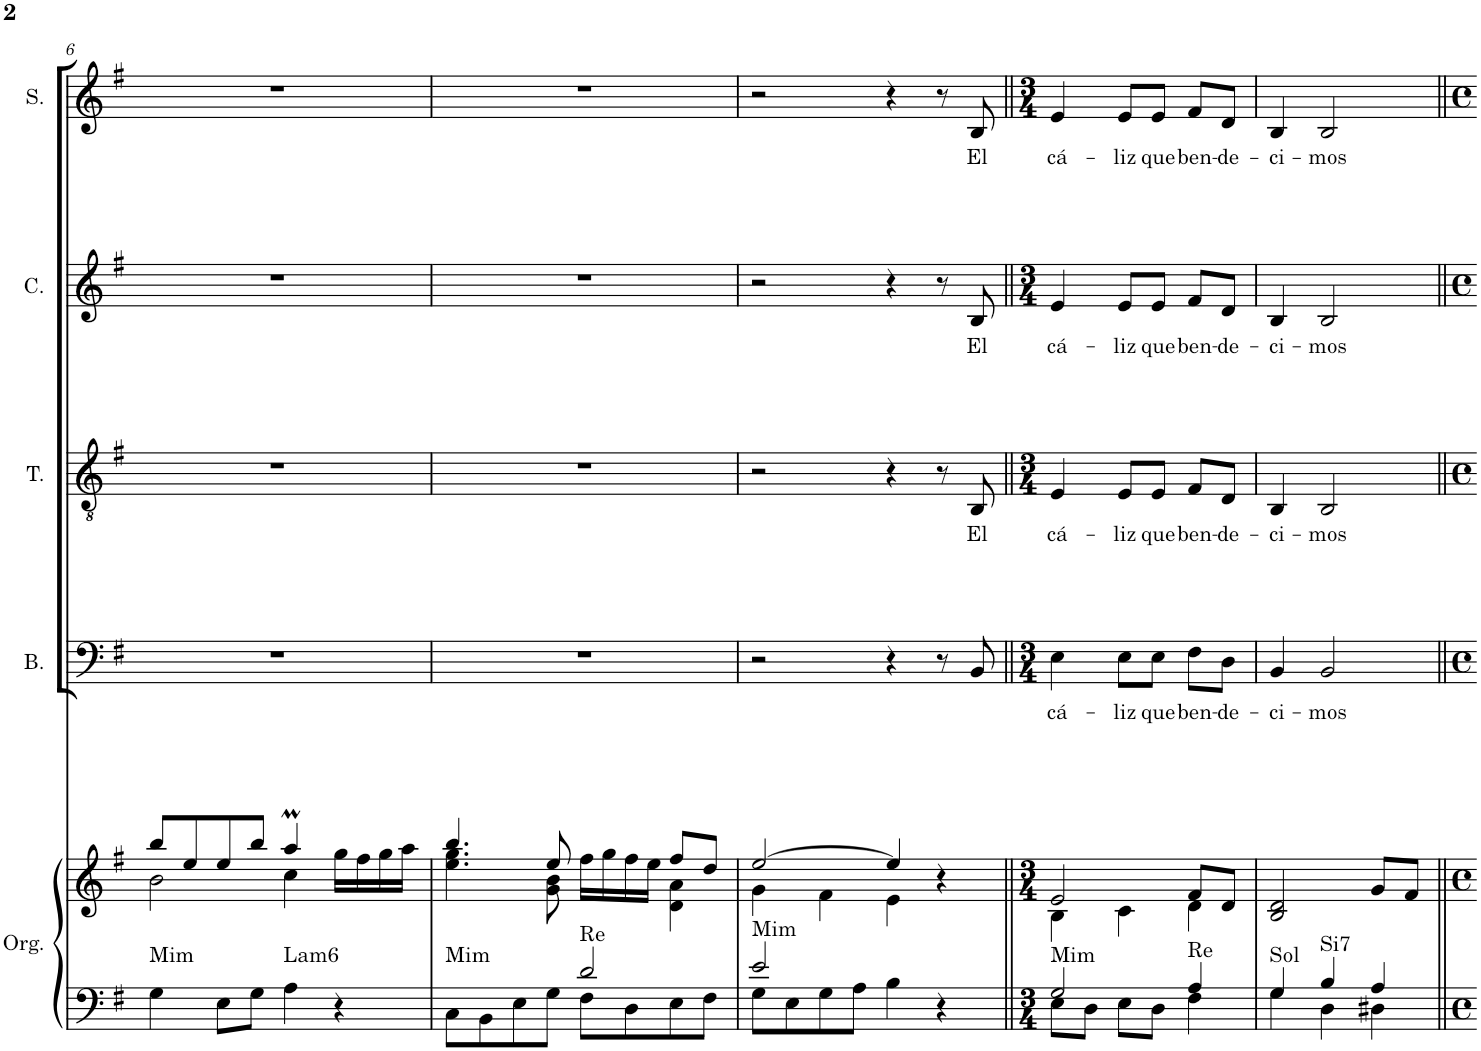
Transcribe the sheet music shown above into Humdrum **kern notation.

**kern	**kern	**harte	**kern	**text	**kern	**text	**kern	**text	**kern	**text
*part5	*part5	*part5	*part4	*part4	*part3	*part3	*part2	*part2	*part1	*part1
*staff6	*staff5	*	*staff4	*staff4	*staff3	*staff3	*staff2	*staff2	*staff1	*staff1
*I"Órgano	*	*	*I"Bajo	*	*I"Tenor	*	*I"Contralto	*	*I"Soprano	*
*	*	*	*I'B.	*	*I'T.	*	*I'C.	*	*I'S.	*
!!LO:PB:g=z
*clefF4	*clefG2	*	*clefF4	*	*clefGv2	*	*clefG2	*	*clefG2	*
*k[f#]	*k[f#]	*	*k[f#]	*	*k[f#]	*	*k[f#]	*	*k[f#]	*
*M4/4	*M4/4	*	*M4/4	*	*M4/4	*	*M4/4	*	*M4/4	*
*met(c)	*met(c)	*	*met(c)	*	*met(c)	*	*met(c)	*	*met(c)	*
=6	=6	=6	=6	=6	=6	=6	=6	=6	=6	=6
*	*^	*	*	*	*	*	*	*	*	*
!	!	!	!LO:H:kt=Mim	!	!	!	!	!	!	!	!
4G\	8bb/L	2b\	N	1r	.	1r	.	1r	.	1r	.
.	8ee/	.	.	.	.	.	.	.	.	.	.
8E\L	8ee/	.	.	.	.	.	.	.	.	.	.
8G\J	8bb/J	.	.	.	.	.	.	.	.	.	.
!	!	!	!LO:H:kt=Lam6	!	!	!	!	!	!	!	!
4A\	4aaM/	4cc\	N	.	.	.	.	.	.	.	.
4r	16gg\LL	4ryy	.	.	.	.	.	.	.	.	.
.	16ff#\	.	.	.	.	.	.	.	.	.	.
.	16gg\	.	.	.	.	.	.	.	.	.	.
.	16aa\JJ	.	.	.	.	.	.	.	.	.	.
=7	=7	=7	=7	=7	=7	=7	=7	=7	=7	=7	=7
*^	*	*	*	*	*	*	*	*	*	*	*
!	!	!	!	!LO:H:kt=Mim	!	!	!	!	!	!	!	!
8C\L	2ryy	4.bb/	4.ee\ 4.gg\	N	1r	.	1r	.	1r	.	1r	.
8BB\	.	.	.	.	.	.	.	.	.	.	.	.
8E\	.	.	.	.	.	.	.	.	.	.	.	.
8G\J	.	8ee/	8g\ 8b\	.	.	.	.	.	.	.	.	.
!	!	!	!	!LO:H:kt=Re	!	!	!	!	!	!	!	!
2d/	8F#\L	16ff#\LL	4ryy	N	.	.	.	.	.	.	.	.
.	.	16gg\	.	.	.	.	.	.	.	.	.	.
.	8D\	16ff#\	.	.	.	.	.	.	.	.	.	.
.	.	16ee\JJ	.	.	.	.	.	.	.	.	.	.
.	8E\	8ff#/L	4d\ 4a\	.	.	.	.	.	.	.	.	.
.	8F#\J	8dd/J	.	.	.	.	.	.	.	.	.	.
=8	=8	=8	=8	=8	=8	=8	=8	=8	=8	=8	=8	=8
!	!	!	!	!LO:H:kt=Mim	!	!	!	!	!	!	!	!
2e/	8G\L	[2ee/	4g\	N	2r	.	2r	.	2r	.	2r	.
.	8E\	.	.	.	.	.	.	.	.	.	.	.
.	8G\	.	4f#\	.	.	.	.	.	.	.	.	.
.	8A\J	.	.	.	.	.	.	.	.	.	.	.
4B\	2ryy	4ee/]	4e\	.	4r	.	4r	.	4r	.	4r	.
4r	.	4r	4ryy	.	8r	.	8r	.	8r	.	8r	.
!	!	!	!	!	!	!	!	!LO:LY:b	!	!LO:LY:b	!	!LO:LY:b
.	.	.	.	.	8BB/	.	8BB/	El	8B/	El	8B/	El
=9||	=9||	=9||	=9||	=9||	=9||	=9||	=9||	=9||	=9||	=9||	=9||	=9||
*M3/4	*	*M3/4	*	*	*M3/4	*	*M3/4	*	*M3/4	*	*M3/4	*
!	!	!	!	!LO:H:kt=Mim	!	!LO:LY:b	!	!LO:LY:b	!	!LO:LY:b	!	!LO:LY:b
2G/	8E\L	2e/	4B\	N	4E\	cá-	4E/	cá-	4e/	cá-	4e/	cá-
.	8D\J	.	.	.	.	.	.	.	.	.	.	.
!	!	!	!	!	!	!LO:LY:b	!	!LO:LY:b	!	!LO:LY:b	!	!LO:LY:b
.	8E\L	.	4c\	.	8E\L	-liz	8E/L	-liz	8e/L	-liz	8e/L	-liz
!	!	!	!	!	!	!LO:LY:b	!	!LO:LY:b	!	!LO:LY:b	!	!LO:LY:b
.	8D\J	.	.	.	8E\J	que	8E/J	que	8e/J	que	8e/J	que
!	!	!	!	!LO:H:kt=Re	!	!LO:LY:b	!	!LO:LY:b	!	!LO:LY:b	!	!LO:LY:b
4A/	4F#\	8f#/L	4d\	N	8F#\L	ben-	8F#/L	ben-	8f#/L	ben-	8f#/L	ben-
!	!	!	!	!	!	!LO:LY:b	!	!LO:LY:b	!	!LO:LY:b	!	!LO:LY:b
.	.	8d/J	.	.	8D\J	-de-	8D/J	-de-	8d/J	-de-	8d/J	-de-
=10	=10	=10	=10	=10	=10	=10	=10	=10	=10	=10	=10	=10
!	!	!	!	!LO:H:kt=Sol	!	!LO:LY:b	!	!LO:LY:b	!	!LO:LY:b	!	!LO:LY:b
4G/	4G\	2B/ 2d/	4ryy	N	4BB/	-ci-	4BB/	-ci-	4B/	-ci-	4B/	-ci-
!	!	!	!	!LO:H:kt=Si7	!	!LO:LY:b	!	!LO:LY:b	!	!LO:LY:b	!	!LO:LY:b
4B/	4D\	.	2ryy	N	2BB/	-mos	2BB/	-mos	2B/	-mos	2B/	-mos
4A/	4D#X\	8g/L	.	.	.	.	.	.	.	.	.	.
.	.	8f#/J	.	.	.	.	.	.	.	.	.	.
*v	*v	*	*	*	*	*	*	*	*	*	*	*
*	*v	*v	*	*	*	*	*	*	*	*	*
=||	=||	=||	=||	=||	=||	=||	=||	=||	=||	=||
*-	*-	*-	*-	*-	*-	*-	*-	*-	*-	*-
